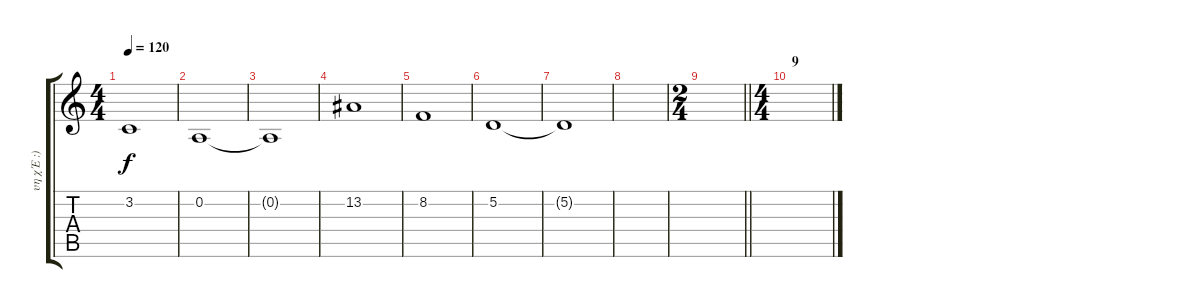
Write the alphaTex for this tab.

\track ("υη χΈ :)" "υη χΈ :)") {instrument pad8sweep}
\staff {score tabs}
\tuning (D4 A3 F3 C3 G2 D2) {hide}
\ts (4 4)
\tempo 120
\clef g2
\ks c
3.2.1{dy f} |
0.2.1 |
0.2{t}.1 |
13.2.1 |
8.2.1 |
5.2.1 |
5.2{t}.1 |
|
\ts (2 4)
\barLineRight lightlight
|
\ts (4 4)
\section ("" "9")
